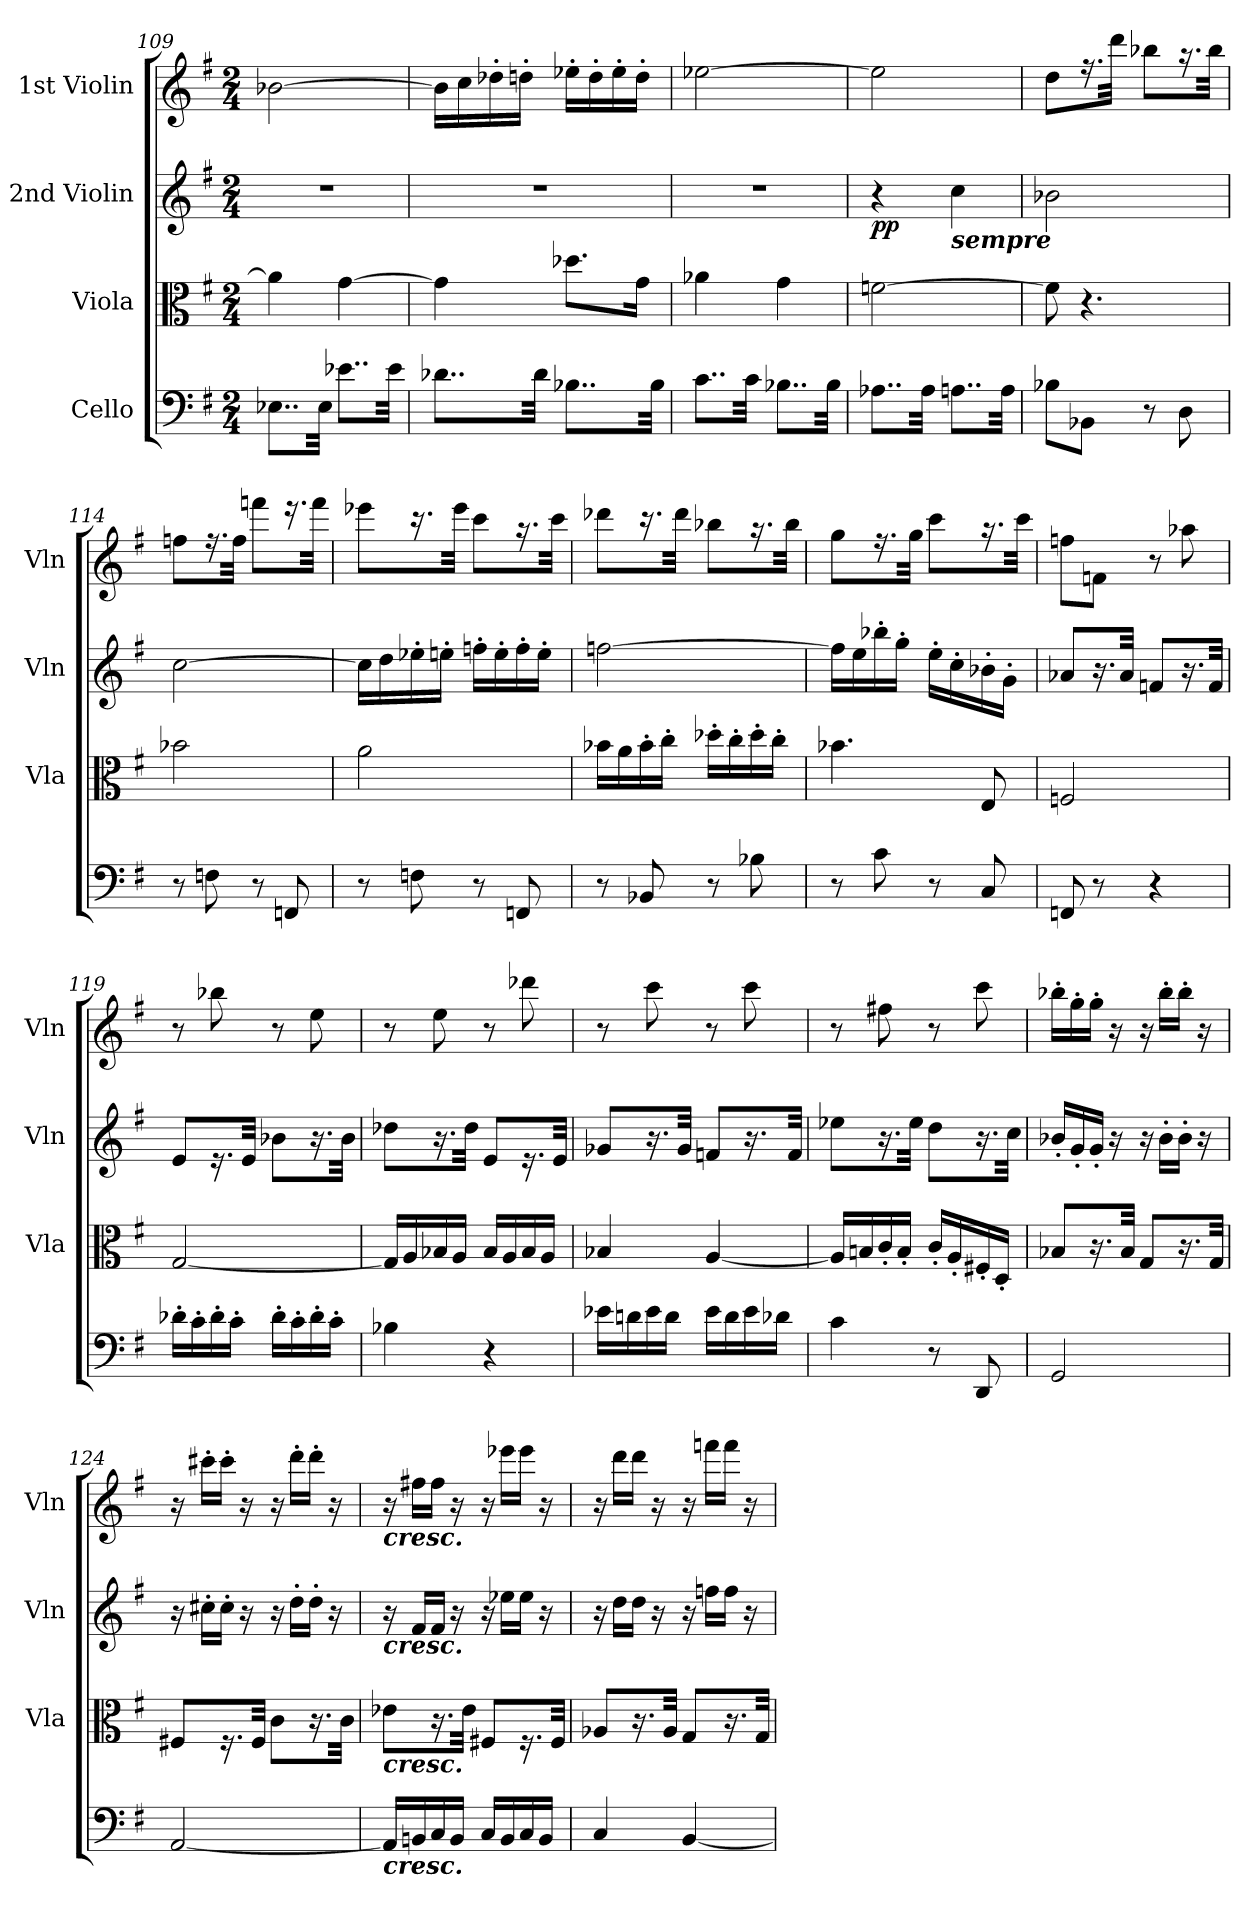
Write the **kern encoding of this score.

**kern	**kern	**kern	**dynam	**kern
*part4	*part3	*part2	*part2	*part1
*staff4	*staff3	*staff2	*staff2	*staff1
*I"Cello	*I"Viola	*I"2nd Violin	*	*I"1st Violin
*	*I'Vla	*I'Vln	*	*I'Vln
!!LO:PB:g=z
*clefF4	*clefC3	*clefG2	*	*clefG2
*k[f#]	*k[f#]	*k[f#]	*	*k[f#]
*G:	*G:	*G:	*	*G:
*M2/4	*M2/4	*M2/4	*	*M2/4
=109	=109	=109	=109	=109
8..E-X\L	4a-\]	2r	.	[2b-X\
32E-\Jkk	.	.	.	.
8..e-X\L	[4g\	.	.	.
32e-\Jkk	.	.	.	.
=110	=110	=110	=110	=110
8..d-X\L	4g\]	2r	.	16b-\LL]
.	.	.	.	16cc\
.	.	.	.	16dd-X'\
.	.	.	.	16ddn'\JJ
32d-\Jkk	.	.	.	.
8..B-X\L	8.dd-X\L	.	.	16ee-X'\LL
.	.	.	.	16dd'\
.	.	.	.	16ee-'\
.	16g\Jk	.	.	16dd'\JJ
32B-\Jkk	.	.	.	.
=111	=111	=111	=111	=111
8..c\L	4a-X\	2r	.	[2ee-X\
32c\Jkk	.	.	.	.
8..B-X\L	4g\	.	.	.
32B-\Jkk	.	.	.	.
=112	=112	=112	=112	=112
!	!	!	!LO:DY:b	!
8..A-X\L	[2fn\	4r	pp	2ee-\]
32A-\Jkk	.	.	.	.
!	!	!LO:TX:b:Bi:t=sempre	!	!
8..An\L	.	4cc\	.	.
32A\Jkk	.	.	.	.
=113	=113	=113	=113	=113
8B-X\L	8f\]	2b-X\	.	8dd\L
8BB-X\J	4.r	.	.	16.r
.	.	.	.	32ddd\Jkk
8r	.	.	.	8bb-X\L
8D\	.	.	.	16.r
.	.	.	.	32bb-\Jkk
!!LO:LB:g=z
=114	=114	=114	=114	=114
8r	2b-X\	[2cc\	.	8ffn\L
8Fn\	.	.	.	16.r
.	.	.	.	32ff\Jkk
8r	.	.	.	8fffn\L
8FFn/	.	.	.	16.r
.	.	.	.	32fff\Jkk
=115	=115	=115	=115	=115
8r	2a\	16cc\LL]	.	8eee-X\L
.	.	16dd\	.	.
8Fn\	.	16ee-X'\	.	16.r
.	.	16een'\JJ	.	.
.	.	.	.	32eee-\Jkk
8r	.	16ffn'\LL	.	8ccc\L
.	.	16ee'\	.	.
8FFn/	.	16ff'\	.	16.r
.	.	16ee'\JJ	.	.
.	.	.	.	32ccc\Jkk
=116	=116	=116	=116	=116
8r	16b-X\LL	[2ffn\	.	8ddd-X\L
.	16a\	.	.	.
8BB-X/	16b-'\	.	.	16.r
.	16cc'\JJ	.	.	.
.	.	.	.	32ddd-\Jkk
8r	16dd-X'\LL	.	.	8bb-X\L
.	16cc'\	.	.	.
8B-X\	16dd-'\	.	.	16.r
.	16cc'\JJ	.	.	.
.	.	.	.	32bb-\Jkk
=117	=117	=117	=117	=117
8r	4.b-X\	16ff\LL]	.	8gg\L
.	.	16ee\	.	.
8c\	.	16bb-X'\	.	16.r
.	.	16gg'\JJ	.	.
.	.	.	.	32gg\Jkk
8r	.	16ee'\LL	.	8ccc\L
.	.	16cc'\	.	.
8C/	8E/	16b-X'\	.	16.r
.	.	16g'\JJ	.	.
.	.	.	.	32ccc\Jkk
!!LO:PB:g=z
=118	=118	=118	=118	=118
8FFn/	2Fn/	8a-X/L	.	8ffn\L
8r	.	16.r	.	8fn\J
.	.	32a-/Jkk	.	.
4r	.	8fn/L	.	8r
.	.	16.r	.	8aa-X\
.	.	32f/Jkk	.	.
=119	=119	=119	=119	=119
16d-X'\LL	[2G/	8e/L	.	8r
16c'\	.	.	.	.
16d-'\	.	16.r	.	8bb-X\
16c'\JJ	.	.	.	.
.	.	32e/Jkk	.	.
16d-'\LL	.	8b-X\L	.	8r
16c'\	.	.	.	.
16d-'\	.	16.r	.	8ee\
16c'\JJ	.	.	.	.
.	.	32b-\Jkk	.	.
=120	=120	=120	=120	=120
4B-X\	16G/LL]	8dd-X\L	.	8r
.	16A/	.	.	.
.	16B-X/	16.r	.	8ee\
.	16A/JJ	.	.	.
.	.	32dd-\Jkk	.	.
4r	16B-/LL	8e/L	.	8r
.	16A/	.	.	.
.	16B-/	16.r	.	8ddd-X\
.	16A/JJ	.	.	.
.	.	32e/Jkk	.	.
=121	=121	=121	=121	=121
16e-X\LL	4B-X/	8g-X/L	.	8r
16dn\	.	.	.	.
16e-\	.	16.r	.	8ccc\
16d\JJ	.	.	.	.
.	.	32g-/Jkk	.	.
16e-\LL	[4A/	8fn/L	.	8r
16d\	.	.	.	.
16e-\	.	16.r	.	8ccc\
16d-X\JJ	.	.	.	.
.	.	32f/Jkk	.	.
!!LO:PB:g=z
=122	=122	=122	=122	=122
4c\	16A/LL]	8ee-X\L	.	8r
.	16Bn/	.	.	.
.	16c'/	16.r	.	8ff#X\
.	16B'/JJ	.	.	.
.	.	32ee-\Jkk	.	.
8r	16c'/LL	8dd\L	.	8r
.	16A'/	.	.	.
8DD/	16F#X'/	16.r	.	8ccc\
.	16D'/JJ	.	.	.
.	.	32cc\Jkk	.	.
=123	=123	=123	=123	=123
2GG/	8B-X/L	16b-X'/LL	.	16bb-X'\LL
.	.	16g'/	.	16gg'\
.	16.r	16g'/JJ	.	16gg'\JJ
.	.	16r	.	16r
.	32B-/Jkk	.	.	.
.	8G/L	16r	.	16r
.	.	16b-'\LL	.	16bb-'\LL
.	16.r	16b-'\JJ	.	16bb-'\JJ
.	.	16r	.	16r
.	32G/Jkk	.	.	.
=124	=124	=124	=124	=124
[2AA/	8F#X/L	16r	.	16r
.	.	16cc#X'\LL	.	16ccc#X'\LL
.	16.r	16cc#'\JJ	.	16ccc#'\JJ
.	.	16r	.	16r
.	32F#/Jkk	.	.	.
.	8c\L	16r	.	16r
.	.	16dd'\LL	.	16ddd'\LL
.	16.r	16dd'\JJ	.	16ddd'\JJ
.	.	16r	.	16r
.	32c\Jkk	.	.	.
=125	=125	=125	=125	=125
!	!	!	!	!LO:TX:b:Bi:t=cresc.
!	!	!LO:TX:b:Bi:t=cresc.	!	!
!	!LO:TX:b:Bi:t=cresc.	!	!	!
!LO:TX:b:Bi:t=cresc.	!	!	!	!
16AA/LL]	8e-X\L	16r	.	16r
16BBn/	.	16f#/LL	.	16ff#X\LL
16C/	16.r	16f#/JJ	.	16ff#\JJ
16BB/JJ	.	16r	.	16r
.	32e-\Jkk	.	.	.
16C/LL	8F#X/L	16r	.	16r
16BB/	.	16ee-X\LL	.	16eee-X\LL
16C/	16.r	16ee-\JJ	.	16eee-\JJ
16BB/JJ	.	16r	.	16r
.	32F#/Jkk	.	.	.
!!LO:LB:g=z
=126	=126	=126	=126	=126
4C/	8A-X/L	16r	.	16r
.	.	16dd\LL	.	16ddd\LL
.	16.r	16dd\JJ	.	16ddd\JJ
.	.	16r	.	16r
.	32A-/Jkk	.	.	.
[4BB/	8G/L	16r	.	16r
.	.	16ffn\LL	.	16fffn\LL
.	16.r	16ff\JJ	.	16fff\JJ
.	.	16r	.	16r
.	32G/Jkk	.	.	.
=	=	=	=	=
*-	*-	*-	*-	*-
